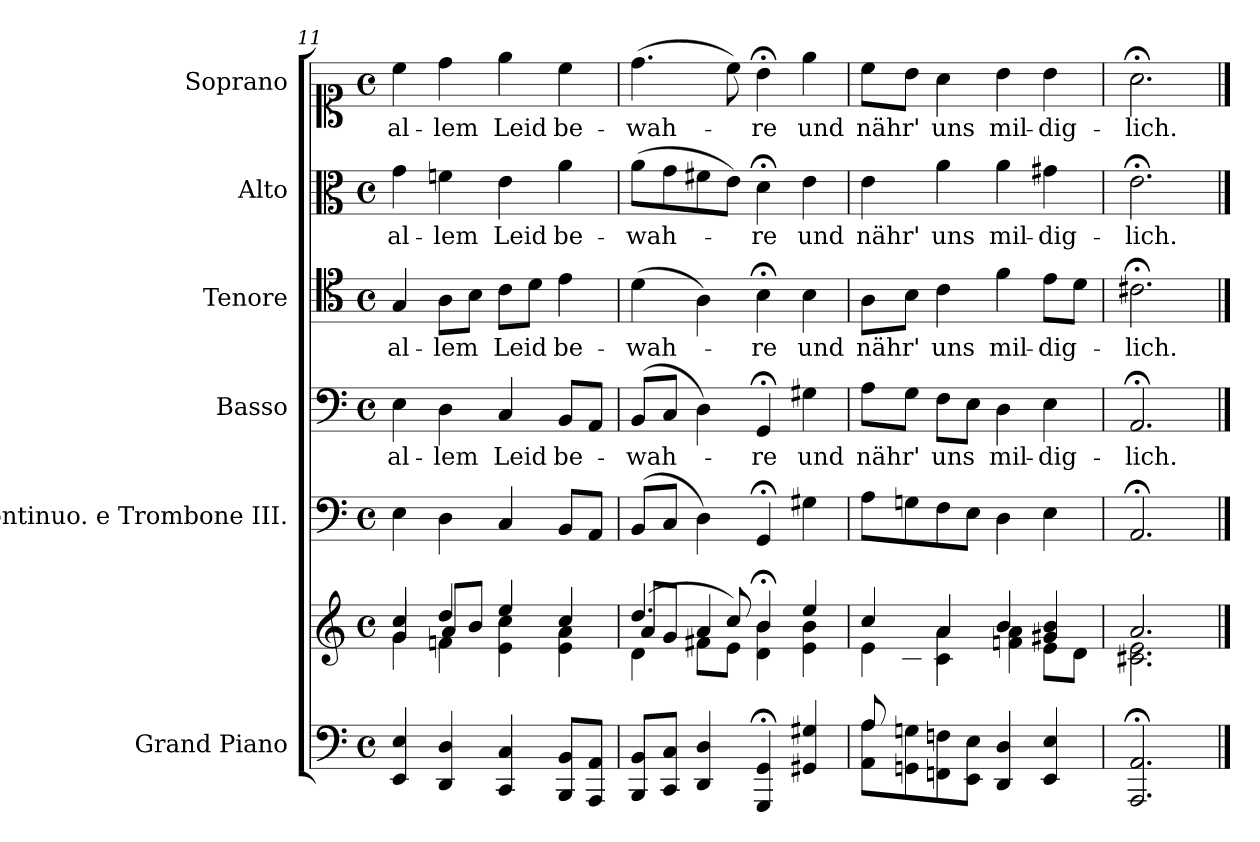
**kern	**kern	**kern	**kern	**text	**kern	**text	**kern	**text	**kern	**text
*part6	*part6	*part5	*part4	*part4	*part3	*part3	*part2	*part2	*part1	*part1
*staff7	*staff6	*staff5	*staff4	*staff4	*staff3	*staff3	*staff2	*staff2	*staff1	*staff1
*I"Grand Piano	*	*I"Continuo. e Trombone III.	*I"Basso	*	*I"Tenore	*	*I"Alto	*	*I"Soprano	*
*I'Pno	*	*	*	*	*	*	*	*	*	*
*clefF4	*clefG2	*clefF4	*clefF4	*	*clefC4	*	*clefC3	*	*clefC1	*
*k[]	*k[]	*k[]	*k[]	*	*k[]	*	*k[]	*	*k[]	*
*M4/4	*M4/4	*M4/4	*M4/4	*	*M4/4	*	*M4/4	*	*M4/4	*
*met(c)	*met(c)	*met(c)	*met(c)	*	*met(c)	*	*met(c)	*	*met(c)	*
=11	=11	=11	=11	=11	=11	=11	=11	=11	=11	=11
*	*^	*	*	*	*	*	*	*	*	*
*	*	*^	*	*	*	*	*	*	*	*	*
!	!	!	!	!	!	!LO:LY:b	!	!LO:LY:b	!	!LO:LY:b	!	!LO:LY:b
4EE/ 4E/	4cc/	4g\	4g/	4E\	4E\	-al-	4G/	-al-	4g\	-al-	4cc\	al-
!	!	!	!	!	!	!LO:LY:b	!	!LO:LY:b	!	!LO:LY:b	!	!LO:LY:b
4DD/ 4D/	4dd/	4fn\	8a/L	4D\	4D\	-lem	8A\L	-lem	4fn\	-lem	4dd\	-lem
.	.	.	8b/J	.	.	.	8B\J	.	.	.	.	.
!	!	!	!	!	!	!LO:LY:b	!	!LO:LY:b	!	!LO:LY:b	!	!LO:LY:b
4CC/ 4C/	4ee/	4e\ 4cc\	2ryy	4C/	4C/	Leid	8c\L	Leid	4e\	Leid	4ee\	Leid
.	.	.	.	.	.	.	8d\J	.	.	.	.	.
!	!	!	!	!	!	!LO:LY:b	!	!LO:LY:b	!	!LO:LY:b	!	!LO:LY:b
8BBB/ 8BB/L	4cc/	4e\ 4a\	.	8BB/L	8BB/L	be-	4e\	be-	4a\	be-	4cc\	be-
8AAA/ 8AA/J	.	.	.	8AA/J	8AA/J	.	.	.	.	.	.	.
=12	=12	=12	=12	=12	=12	=12	=12	=12	=12	=12	=12	=12
!	!	!	!	!	!	!LO:LY:b	!	!LO:LY:b	!	!LO:LY:b	!	!LO:LY:b
8BBB/ 8BB/L	(>4.dd/	4d\	(<8a/L	(>8BB/L	(>8BB/L	wah-	(>4d\	wah-	(>8a\L	wah-	(>4.dd\	-wah-
8CC/ 8C/J	.	.	8g/J	8C/J	8C/J	.	.	.	8g\	.	.	.
4DD/ 4D/)	.	8f#X\L	4a/	4D\)	4D\)	.	4A\)	.	8f#X\	.	.	.
.	8cc/)	(8e\J	.	.	.	.	.	.	8e\J)	.	8cc\)	.
!	!	!	!	!	!	!LO:LY:b	!	!LO:LY:b	!	!LO:LY:b	!	!LO:LY:b
4GGG/; 4GG/;	4b;</	4d\ 4b\	2ryy	4GG;</	4GG;</	re	4B;<\	-re	4d;<\	re	4b;<\	-re
!	!	!	!	!	!	!LO:LY:b	!	!LO:LY:b	!	!LO:LY:b	!	!LO:LY:b
4GG#X/ 4G#X/	4ee/	4e\ 4b\	.	4G#X\	4G#X\	und	4B\	und	4e\	und	4ee\	und
=13	=13	=13	=13	=13	=13	=13	=13	=13	=13	=13	=13	=13
*^	*	*	*	*	*	*	*	*	*	*	*	*
!	!	!	!	!	!	!	!LO:LY:b	!	!LO:LY:b	!	!LO:LY:b	!	!LO:LY:b
8A/L	8AA\ 8A\L	4cc/	4e\	8ryy	8A\L	8A\L	nähr'	8A\L	-nähr'	4e\	-nähr'	8cc\L	nähr'
2..ryy	8GGn\ 8Gn\	.	.	8B\J	8Gn\	8G\J	.	8B\J	.	.	.	8b\J	.
!	!	!	!	!	!	!	!LO:LY:b	!	!LO:LY:b	!	!LO:LY:b	!	!LO:LY:b
.	8FFn\ 8Fn\	4a/	4c\	4a\	8F\	8F\L	uns	4c\	uns	4a\	uns	4a\	uns
.	8EE\ 8E\J	.	.	.	8E\J	8E\J	.	.	.	.	.	.	.
!	!	!	!	!	!	!	!LO:LY:b	!	!LO:LY:b	!	!LO:LY:b	!	!LO:LY:b
.	4DD/ 4D/	4b/	4fn\ 4a\	2ryy	4D\	4D\	mil-	4f\	mil-	4a\	mil-	4b\	mil-
!	!	!	!	!	!	!	!LO:LY:b	!	!LO:LY:b	!	!LO:LY:b	!	!LO:LY:b
.	4EE/ 4E/	4g#X/ 4b/	8e\L	.	4E\	4E\	-dig-	8e\L	-dig-	4g#X\	-dig-	4b\	-dig-
.	.	.	8d\J	.	.	.	.	8d\J	.	.	.	.	.
*v	*v	*	*	*	*	*	*	*	*	*	*	*	*
*	*	*v	*v	*	*	*	*	*	*	*	*	*
=14	=14	=14	=14	=14	=14	=14	=14	=14	=14	=14	=14
!	!	!	!	!	!LO:LY:b	!	!LO:LY:b	!	!LO:LY:b	!	!LO:LY:b
2.AAA/; 2.AA/;	2.a/	2.c#X\ 2.e\	2.AA;</	2.AA;</	lich.	2.c#X;<\	-lich.	2.e;<\	lich.	2.a;<\	-lich.
*	*v	*v	*	*	*	*	*	*	*	*	*
==	==	==	==	==	==	==	==	==	==	==
*-	*-	*-	*-	*-	*-	*-	*-	*-	*-	*-
